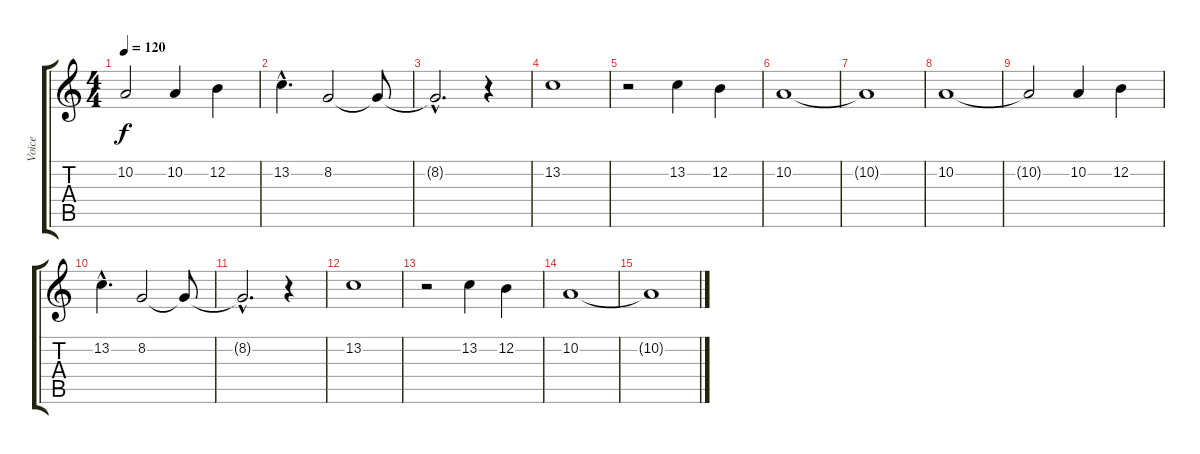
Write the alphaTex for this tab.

\track ("Voice" "Voice") {instrument synthstrings2}
\staff {score tabs}
\tuning (E4 B3 G3 D3 A2 E2) {hide}
\ts (4 4)
\tempo 120
\clef g2
\ks c
10.2{t}.2{dy f} 10.2.4 12.2.4 |
13.2{hac}.4{d} 8.2.2 8.2{t}.8 |
8.2{hac t}.2{d} r.4 |
13.2.1 |
r.2 13.2.4 12.2.4 |
10.2.1 |
10.2{t}.1 |
10.2.1 |
10.2{t}.2 10.2.4 12.2.4 |
13.2{hac}.4{d} 8.2.2 8.2{t}.8 |
8.2{hac t}.2{d} r.4 |
13.2.1 |
r.2 13.2.4 12.2.4 |
10.2.1 |
10.2{t}.1
